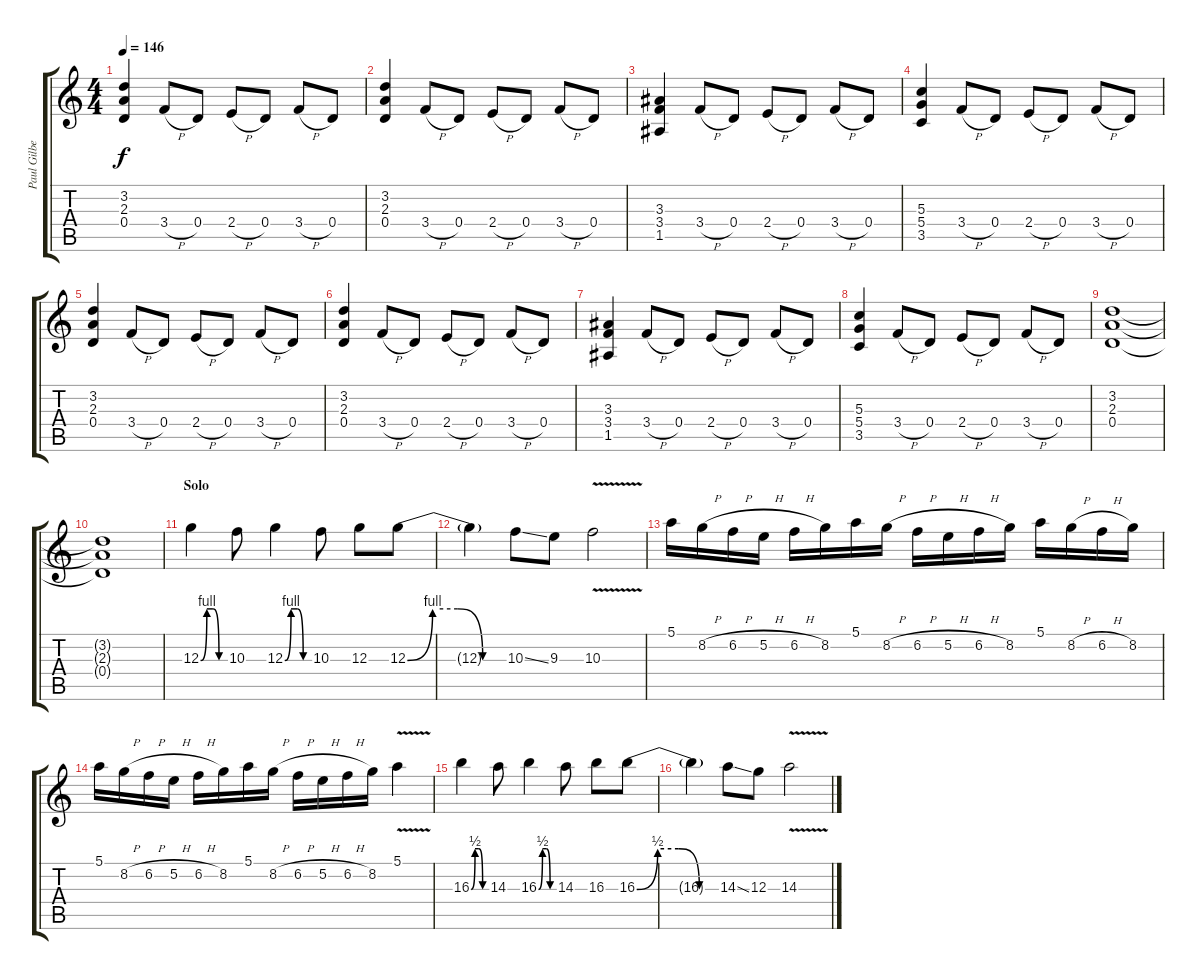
\track ("Paul Gilbert" "Paul Gilbe") {instrument distortionguitar}
\staff {score tabs}
\tuning (E4 B3 G3 D3 A2 E2) {hide}
\ts (4 4)
\tempo 146
\clef g2
\ks c
(3.2 2.3 0.4).4{dy f} 3.4{h}.8 0.4.8 2.4{h}.8 0.4.8 3.4{h}.8 0.4.8 |
(3.2 2.3 0.4).4 3.4{h}.8 0.4.8 2.4{h}.8 0.4.8 3.4{h}.8 0.4.8 |
(3.3 3.4 1.5).4 3.4{h}.8 0.4.8 2.4{h}.8 0.4.8 3.4{h}.8 0.4.8 |
(5.3 5.4 3.5).4 3.4{h}.8 0.4.8 2.4{h}.8 0.4.8 3.4{h}.8 0.4.8 |
(3.2 2.3 0.4).4 3.4{h}.8 0.4.8 2.4{h}.8 0.4.8 3.4{h}.8 0.4.8 |
(3.2 2.3 0.4).4 3.4{h}.8 0.4.8 2.4{h}.8 0.4.8 3.4{h}.8 0.4.8 |
(3.3 3.4 1.5).4 3.4{h}.8 0.4.8 2.4{h}.8 0.4.8 3.4{h}.8 0.4.8 |
(5.3 5.4 3.5).4 3.4{h}.8 0.4.8 2.4{h}.8 0.4.8 3.4{h}.8 0.4.8 |
(3.2 2.3 0.4).1 |
(3.2{t} 2.3{t} 0.4{t}).1 |
\section ("" "Solo")
12.3{be (custom 0 0 15 4 30 4 45 0 60 0)}.4 10.3.8 12.3{be (custom 0 0 15 4 30 4 45 0 60 0)}.4 10.3.8 12.3.8 12.3{be (custom 0 0 15 4 30 4 45 0 60 0)}.8 |
12.3{t}.4 10.3{ss}.8 9.3.8 10.3{v}.2 |
5.1.16 8.2{h}.16 6.2{h}.16 5.2{h}.16 6.2{h}.16 8.2.16 5.1.16 8.2{h}.16 6.2{h}.16 5.2{h}.16 6.2{h}.16 8.2.16 5.1.16 8.2{h}.16 6.2{h}.16 8.2.16 |
5.1.16 8.2{h}.16 6.2{h}.16 5.2{h}.16 6.2{h}.16 8.2.16 5.1.16 8.2{h}.16 6.2{h}.16 5.2{h}.16 6.2{h}.16 8.2.16 5.1{v}.4 |
16.3{be (custom 0 0 15 2 30 2 45 0 60 0)}.4 14.3.8 16.3{be (custom 0 0 15 2 30 2 45 0 60 0)}.4 14.3.8 16.3.8 16.3{be (custom 0 0 15 2 30 2 45 0 60 0)}.8 |
16.3{t}.4 14.3{ss}.8 12.3.8 14.3{v}.2
